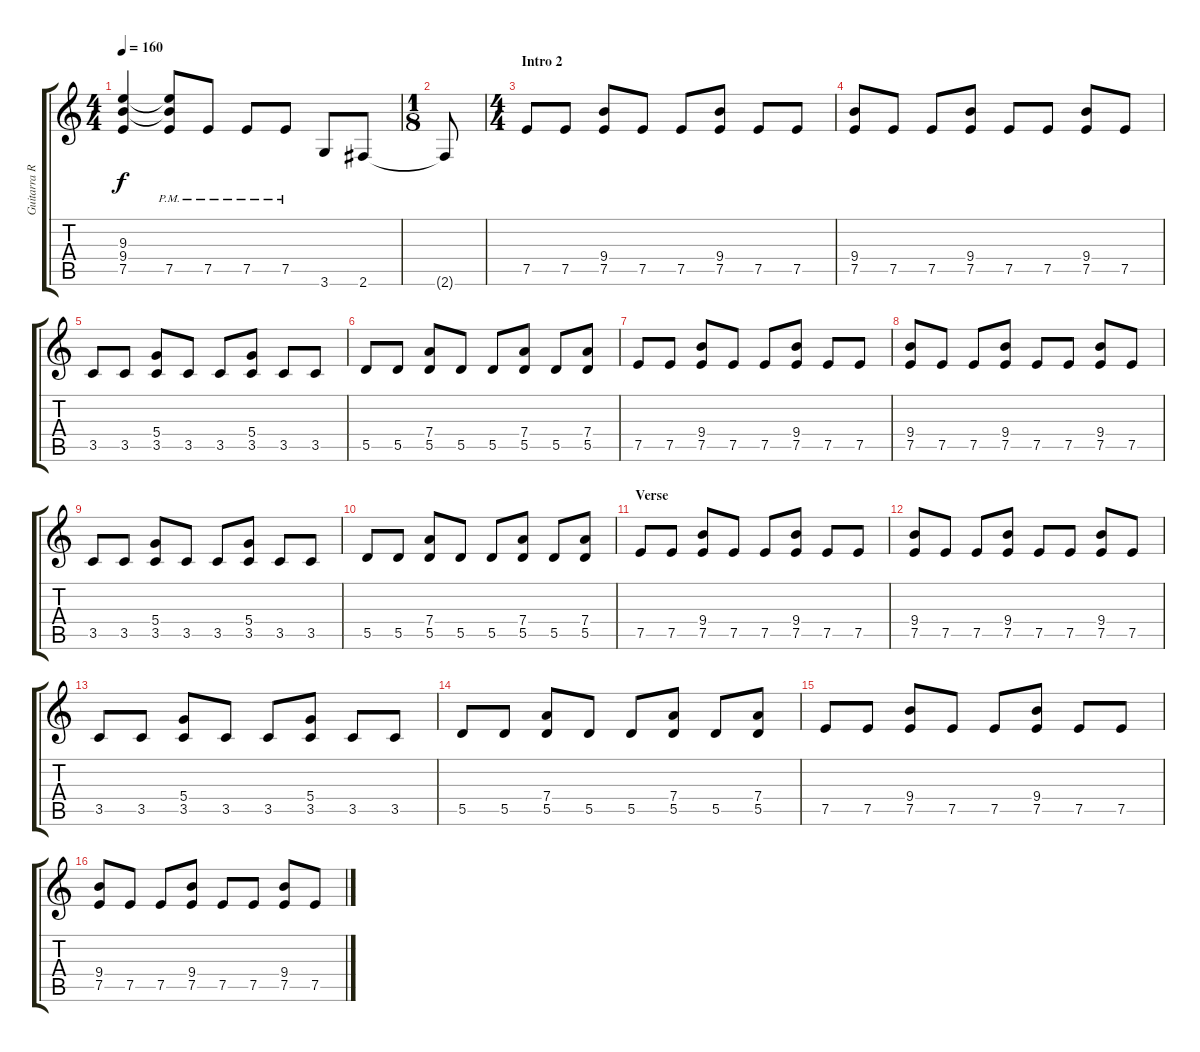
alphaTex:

\track ("Guitarra Ritmica" "Guitarra R") {instrument distortionguitar}
\staff {score tabs}
\tuning (E4 B3 G3 D3 A2 E2) {hide}
\ts (4 4)
\tempo 160
\clef g2
\ks c
(9.3 9.4 7.5).4{dy f} (9.3{t} 9.4{t} 7.5{pm}).8 7.5{pm}.8 7.5{pm}.8 7.5{pm}.8 3.6.8 2.6.8 |
\ts (1 8)
2.6{t}.8 |
\ts (4 4)
\section ("" "Intro 2")
7.5.8 7.5.8 (9.4 7.5).8 7.5.8 7.5.8 (9.4 7.5).8 7.5.8 7.5.8 |
(9.4 7.5).8 7.5.8 7.5.8 (9.4 7.5).8 7.5.8 7.5.8 (9.4 7.5).8 7.5.8 |
3.5.8 3.5.8 (5.4 3.5).8 3.5.8 3.5.8 (5.4 3.5).8 3.5.8 3.5.8 |
5.5.8 5.5.8 (7.4 5.5).8 5.5.8 5.5.8 (7.4 5.5).8 5.5.8 (7.4 5.5).8 |
7.5.8 7.5.8 (9.4 7.5).8 7.5.8 7.5.8 (9.4 7.5).8 7.5.8 7.5.8 |
(9.4 7.5).8 7.5.8 7.5.8 (9.4 7.5).8 7.5.8 7.5.8 (9.4 7.5).8 7.5.8 |
3.5.8 3.5.8 (5.4 3.5).8 3.5.8 3.5.8 (5.4 3.5).8 3.5.8 3.5.8 |
5.5.8 5.5.8 (7.4 5.5).8 5.5.8 5.5.8 (7.4 5.5).8 5.5.8 (7.4 5.5).8 |
\section ("" "Verse")
7.5.8 7.5.8 (9.4 7.5).8 7.5.8 7.5.8 (9.4 7.5).8 7.5.8 7.5.8 |
(9.4 7.5).8 7.5.8 7.5.8 (9.4 7.5).8 7.5.8 7.5.8 (9.4 7.5).8 7.5.8 |
3.5.8 3.5.8 (5.4 3.5).8 3.5.8 3.5.8 (5.4 3.5).8 3.5.8 3.5.8 |
5.5.8 5.5.8 (7.4 5.5).8 5.5.8 5.5.8 (7.4 5.5).8 5.5.8 (7.4 5.5).8 |
7.5.8 7.5.8 (9.4 7.5).8 7.5.8 7.5.8 (9.4 7.5).8 7.5.8 7.5.8 |
(9.4 7.5).8 7.5.8 7.5.8 (9.4 7.5).8 7.5.8 7.5.8 (9.4 7.5).8 7.5.8
